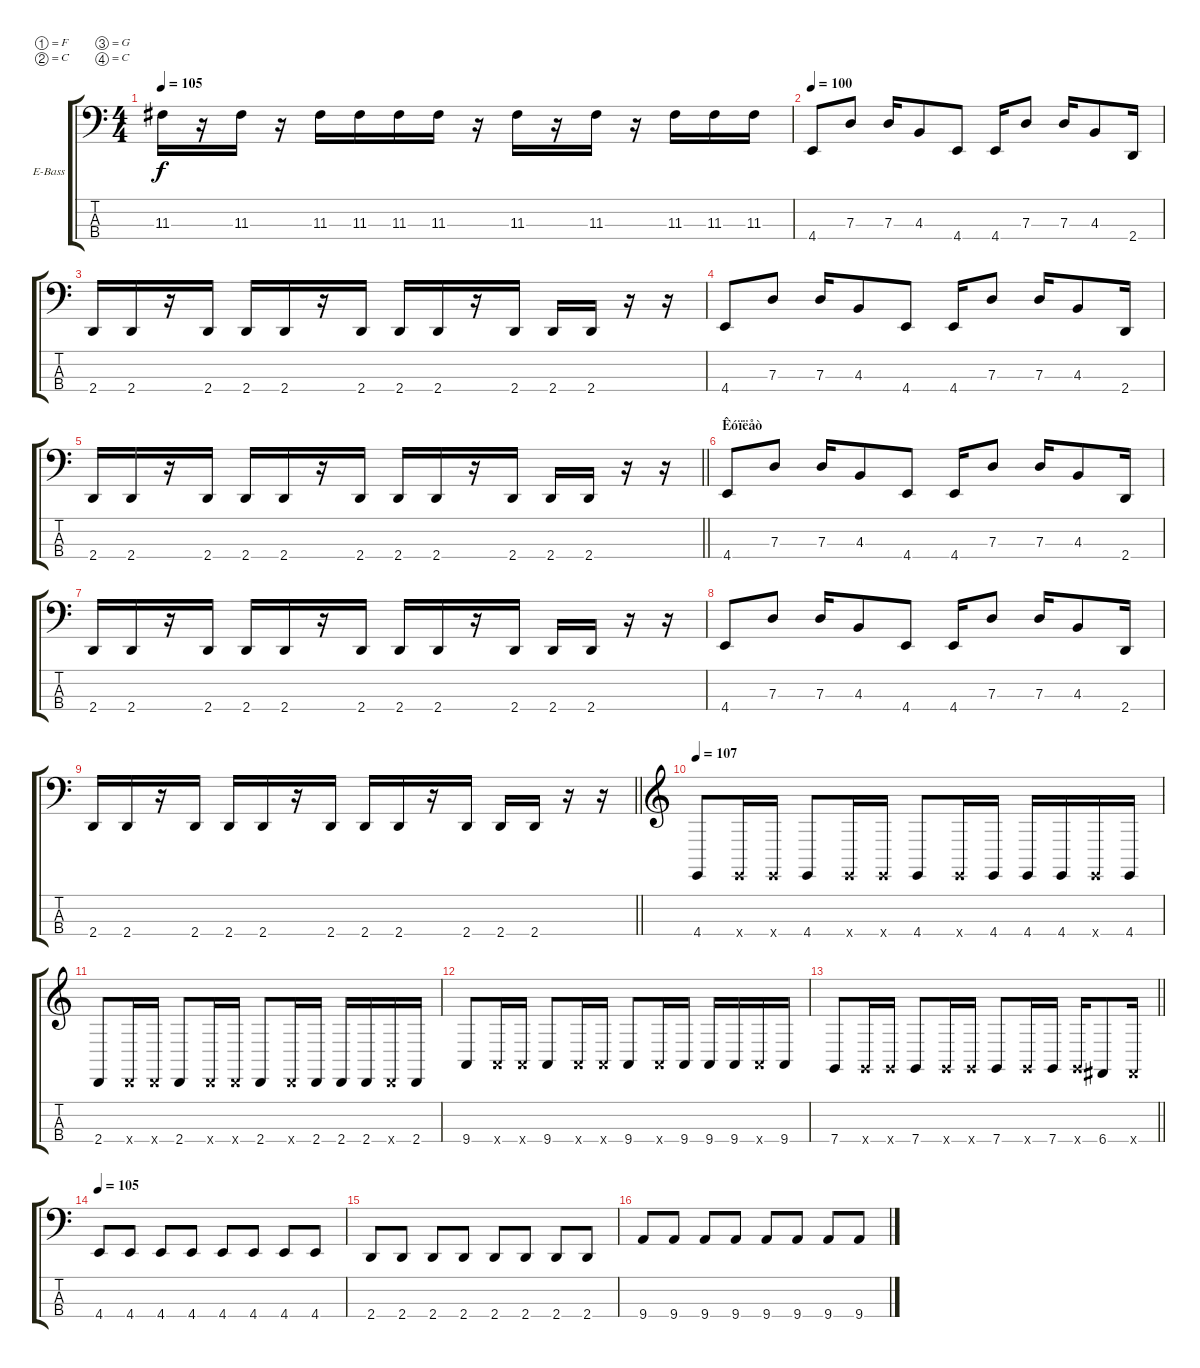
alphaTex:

\bracketExtendMode groupsimilarinstruments
\firstSystemTrackNameOrientation horizontal
\otherSystemsTrackNameOrientation horizontal
\track ("Electric Bass" "E-Bass") {instrument electricbassfinger}
\staff {score tabs}
\tuning (F2 C2 G1 C1)
\ts (4 4)
\tempo 105
\clef f4
\scale
0.333333
\ks c
11.3.16{dy f} r.16 11.3.16 r.16 11.3.16 11.3.16 11.3.16 11.3.16 r.16 11.3.16 r.16 11.3.16 r.16 11.3.16 11.3.16 11.3.16 |
\tempo 100
\scale
0.333333 4.4.8 7.3.8 7.3.16 4.3.8 4.4.8 4.4.16 7.3.8 7.3.16 4.3.8 2.4.16 |
\scale
0.333333 2.4.16 2.4.16 r.16 2.4.16 2.4.16 2.4.16 r.16 2.4.16 2.4.16 2.4.16 r.16 2.4.16 2.4.16 2.4.16 r.16 r.16 |
\scale
0.333333 4.4.8 7.3.8 7.3.16 4.3.8 4.4.8 4.4.16 7.3.8 7.3.16 4.3.8 2.4.16 |
\scale
0.333333
\barLineRight lightlight
2.4.16 2.4.16 r.16 2.4.16 2.4.16 2.4.16 r.16 2.4.16 2.4.16 2.4.16 r.16 2.4.16 2.4.16 2.4.16 r.16 r.16 |
\section ("" "Êóïëåò")
\scale
0.333333 4.4.8 7.3.8 7.3.16 4.3.8 4.4.8 4.4.16 7.3.8 7.3.16 4.3.8 2.4.16 |
\scale
0.333333 2.4.16 2.4.16 r.16 2.4.16 2.4.16 2.4.16 r.16 2.4.16 2.4.16 2.4.16 r.16 2.4.16 2.4.16 2.4.16 r.16 r.16 |
\scale
0.333333 4.4.8 7.3.8 7.3.16 4.3.8 4.4.8 4.4.16 7.3.8 7.3.16 4.3.8 2.4.16 |
\scale
0.333333
\barLineRight lightlight
2.4.16 2.4.16 r.16 2.4.16 2.4.16 2.4.16 r.16 2.4.16 2.4.16 2.4.16 r.16 2.4.16 2.4.16 2.4.16 r.16 r.16 |
\tempo 107
\clef g2
\scale
0.333333 4.4.8 4.4{x}.16 4.4{x}.16 4.4.8 4.4{x}.16 4.4{x}.16 4.4.8 4.4{x}.16 4.4.16 4.4.16 4.4.16 4.4{x}.16 4.4.16 |
\scale
0.333333 2.4.8 2.4{x}.16 2.4{x}.16 2.4.8 2.4{x}.16 2.4{x}.16 2.4.8 2.4{x}.16 2.4.16 2.4.16 2.4.16 2.4{x}.16 2.4.16 |
\scale
0.333333 9.4.8 9.4{x}.16 9.4{x}.16 9.4.8 9.4{x}.16 9.4{x}.16 9.4.8 9.4{x}.16 9.4.16 9.4.16 9.4.16 9.4{x}.16 9.4.16 |
\scale
0.333333
\barLineRight lightlight
7.4.8 7.4{x}.16 7.4{x}.16 7.4.8 7.4{x}.16 7.4{x}.16 7.4.8 7.4{x}.16 7.4.16 7.4{x}.16 6.4.8 6.4{x}.16 |
\tempo 105
\clef f4
\scale
0.333333 4.4.8 4.4.8 4.4.8 4.4.8 4.4.8 4.4.8 4.4.8 4.4.8 |
\scale
0.333333 2.4.8 2.4.8 2.4.8 2.4.8 2.4.8 2.4.8 2.4.8 2.4.8 |
\scale
0.333333 9.4.8 9.4.8 9.4.8 9.4.8 9.4.8 9.4.8 9.4.8 9.4.8
